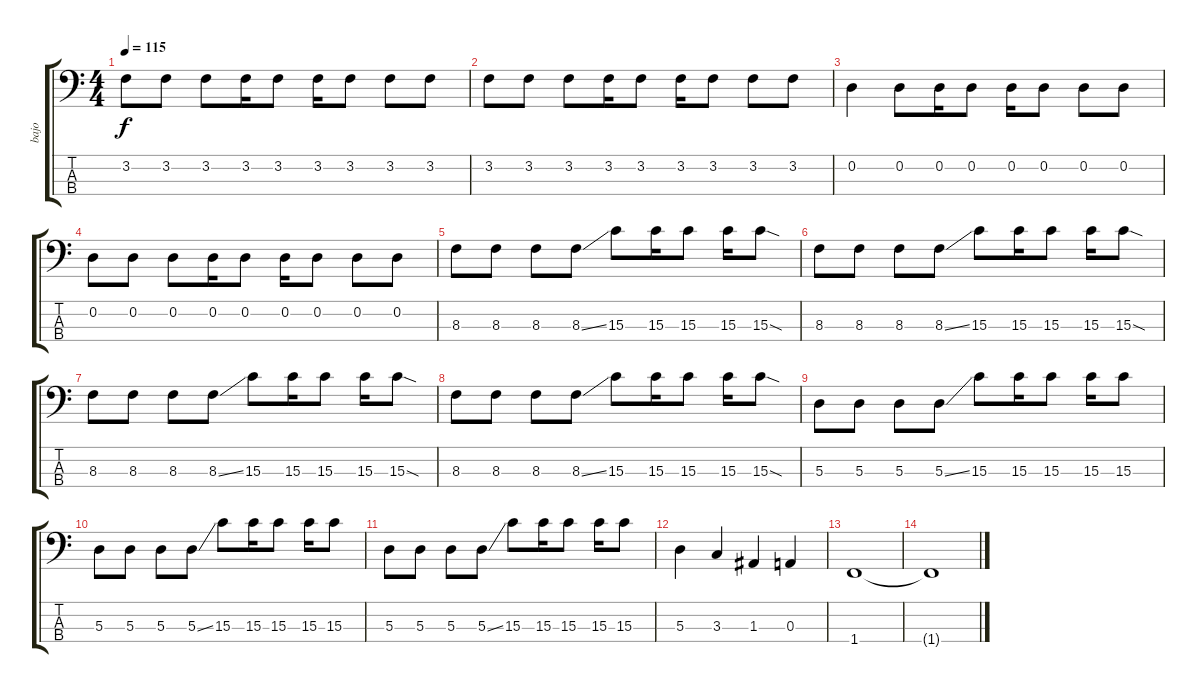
\track ("bajo" "bajo") {instrument electricbassfinger}
\staff {score tabs}
\tuning (G2 D2 A1 E1) {hide}
\ts (4 4)
\tempo 115
\clef f4
\ks c
3.2.8{dy f} 3.2.8 3.2.8 3.2.16 3.2.8 3.2.16 3.2.8 3.2.8 3.2.8 |
3.2.8 3.2.8 3.2.8 3.2.16 3.2.8 3.2.16 3.2.8 3.2.8 3.2.8 |
0.2.4 0.2.8 0.2.16 0.2.8 0.2.16 0.2.8 0.2.8 0.2.8 |
0.2.8 0.2.8 0.2.8 0.2.16 0.2.8 0.2.16 0.2.8 0.2.8 0.2.8 |
8.3.8 8.3.8 8.3.8 8.3{ss}.8 15.3.8 15.3.16 15.3.8 15.3.16 15.3{sod}.8 |
8.3.8 8.3.8 8.3.8 8.3{ss}.8 15.3.8 15.3.16 15.3.8 15.3.16 15.3{sod}.8 |
8.3.8 8.3.8 8.3.8 8.3{ss}.8 15.3.8 15.3.16 15.3.8 15.3.16 15.3{sod}.8 |
8.3.8 8.3.8 8.3.8 8.3{ss}.8 15.3.8 15.3.16 15.3.8 15.3.16 15.3{sod}.8 |
5.3.8 5.3.8 5.3.8 5.3{ss}.8 15.3.8 15.3.16 15.3.8 15.3.16 15.3.8 |
5.3.8 5.3.8 5.3.8 5.3{ss}.8 15.3.8 15.3.16 15.3.8 15.3.16 15.3.8 |
5.3.8 5.3.8 5.3.8 5.3{ss}.8 15.3.8 15.3.16 15.3.8 15.3.16 15.3.8 |
5.3.4 3.3.4 1.3.4 0.3.4 |
1.4.1{volume 0} |
1.4{t}.1
